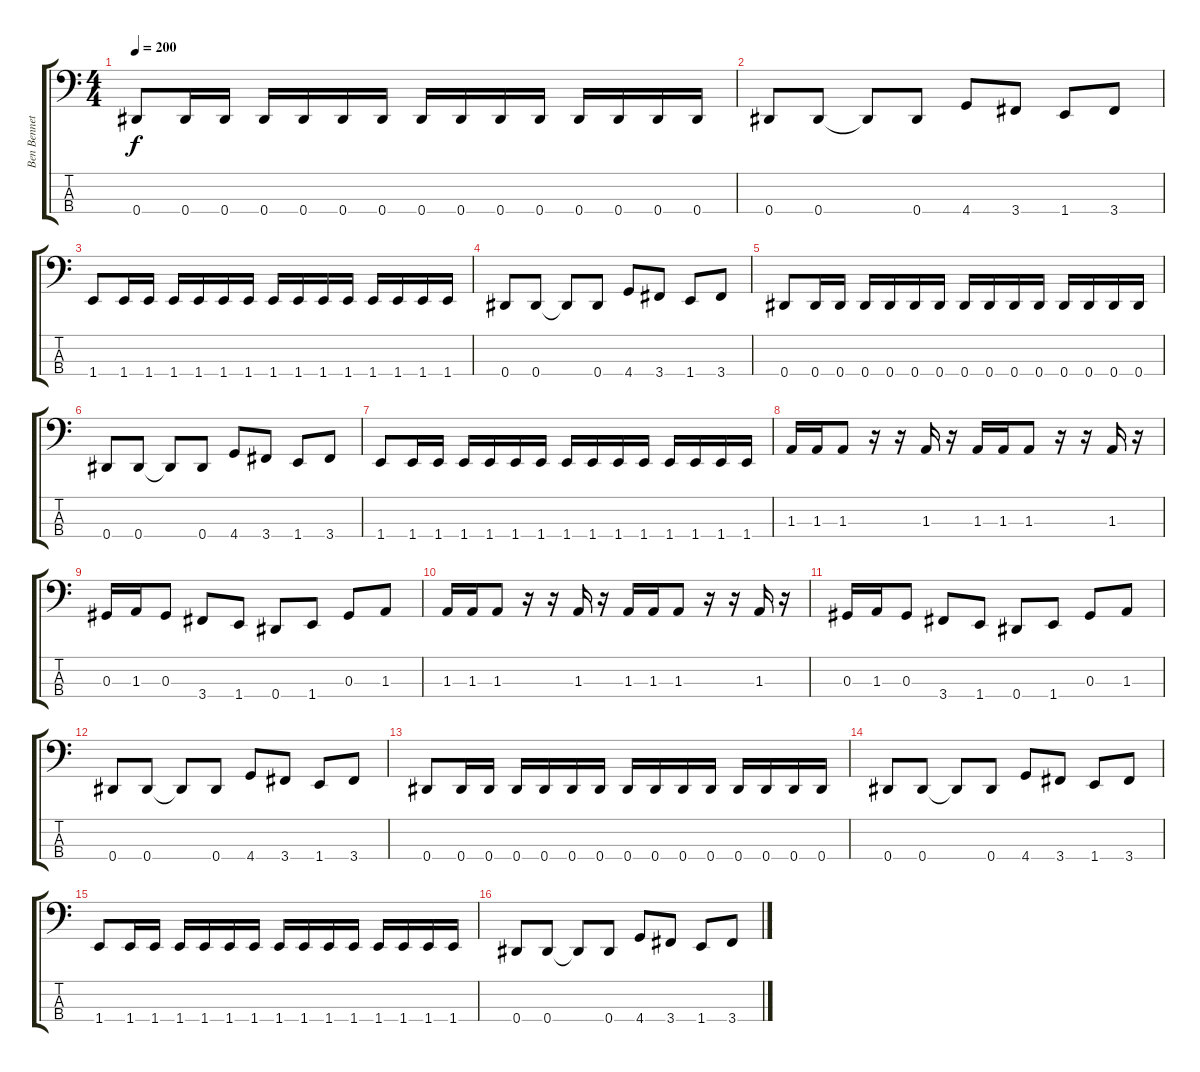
\track ("Ben Bennett" "Ben Bennet") {instrument electricbassfinger}
\staff {score tabs}
\tuning (Gb2 Db2 Ab1 Eb1) {hide}
\ts (4 4)
\tempo 200
\clef f4
\ks c
0.4.8{dy f} 0.4.16 0.4.16 0.4.16 0.4.16 0.4.16 0.4.16 0.4.16 0.4.16 0.4.16 0.4.16 0.4.16 0.4.16 0.4.16 0.4.16 |
0.4.8 0.4.8 0.4{t}.8 0.4.8 4.4.8 3.4.8 1.4.8 3.4.8 |
1.4.8 1.4.16 1.4.16 1.4.16 1.4.16 1.4.16 1.4.16 1.4.16 1.4.16 1.4.16 1.4.16 1.4.16 1.4.16 1.4.16 1.4.16 |
0.4.8 0.4.8 0.4{t}.8 0.4.8 4.4.8 3.4.8 1.4.8 3.4.8 |
0.4.8 0.4.16 0.4.16 0.4.16 0.4.16 0.4.16 0.4.16 0.4.16 0.4.16 0.4.16 0.4.16 0.4.16 0.4.16 0.4.16 0.4.16 |
0.4.8 0.4.8 0.4{t}.8 0.4.8 4.4.8 3.4.8 1.4.8 3.4.8 |
1.4.8 1.4.16 1.4.16 1.4.16 1.4.16 1.4.16 1.4.16 1.4.16 1.4.16 1.4.16 1.4.16 1.4.16 1.4.16 1.4.16 1.4.16 |
1.3.16 1.3.16 1.3.8 r.16 r.16 1.3.16 r.16 1.3.16 1.3.16 1.3.8 r.16 r.16 1.3.16 r.16 |
0.3.16 1.3.16 0.3.8 3.4.8 1.4.8 0.4.8 1.4.8 0.3.8 1.3.8 |
1.3.16 1.3.16 1.3.8 r.16 r.16 1.3.16 r.16 1.3.16 1.3.16 1.3.8 r.16 r.16 1.3.16 r.16 |
0.3.16 1.3.16 0.3.8 3.4.8 1.4.8 0.4.8 1.4.8 0.3.8 1.3.8 |
0.4.8 0.4.8 0.4{t}.8 0.4.8 4.4.8 3.4.8 1.4.8 3.4.8 |
0.4.8 0.4.16 0.4.16 0.4.16 0.4.16 0.4.16 0.4.16 0.4.16 0.4.16 0.4.16 0.4.16 0.4.16 0.4.16 0.4.16 0.4.16 |
0.4.8 0.4.8 0.4{t}.8 0.4.8 4.4.8 3.4.8 1.4.8 3.4.8 |
1.4.8 1.4.16 1.4.16 1.4.16 1.4.16 1.4.16 1.4.16 1.4.16 1.4.16 1.4.16 1.4.16 1.4.16 1.4.16 1.4.16 1.4.16 |
0.4.8 0.4.8 0.4{t}.8 0.4.8 4.4.8 3.4.8 1.4.8 3.4.8
